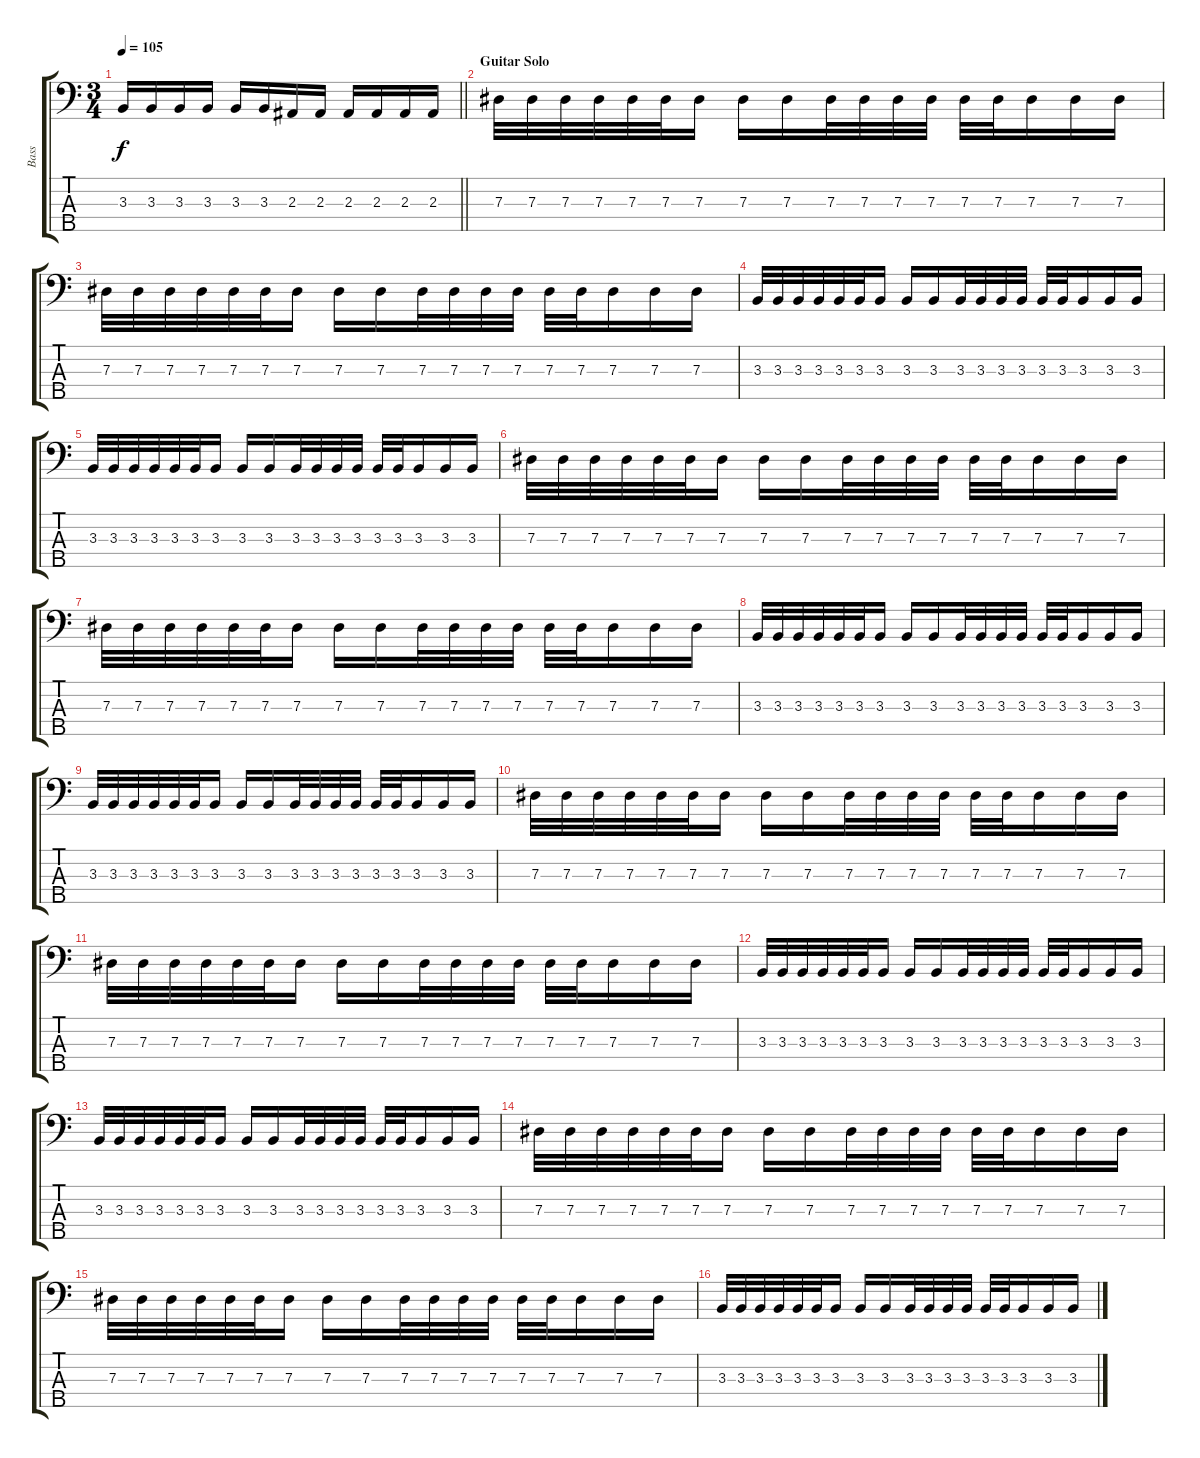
\track ("Bass" "Bass") {instrument electricbassfinger}
\staff {score tabs}
\tuning (Gb2 Db2 Ab1 Eb1 Bb0) {hide}
\ts (3 4)
\tempo 105
\clef f4
\barLineRight lightlight
\ks c
3.3.16{dy f} 3.3.16 3.3.16 3.3.16 3.3.16 3.3.16 2.3.16 2.3.16 2.3.16 2.3.16 2.3.16 2.3.16 |
\section ("" "Guitar Solo")
7.3.32 7.3.32 7.3.32 7.3.32 7.3.32 7.3.32 7.3.16 7.3.16 7.3.16 7.3.32 7.3.32 7.3.32 7.3.32 7.3.32 7.3.32 7.3.16 7.3.16 7.3.16 |
7.3.32 7.3.32 7.3.32 7.3.32 7.3.32 7.3.32 7.3.16 7.3.16 7.3.16 7.3.32 7.3.32 7.3.32 7.3.32 7.3.32 7.3.32 7.3.16 7.3.16 7.3.16 |
3.3.32 3.3.32 3.3.32 3.3.32 3.3.32 3.3.32 3.3.16 3.3.16 3.3.16 3.3.32 3.3.32 3.3.32 3.3.32 3.3.32 3.3.32 3.3.16 3.3.16 3.3.16 |
3.3.32 3.3.32 3.3.32 3.3.32 3.3.32 3.3.32 3.3.16 3.3.16 3.3.16 3.3.32 3.3.32 3.3.32 3.3.32 3.3.32 3.3.32 3.3.16 3.3.16 3.3.16 |
7.3.32 7.3.32 7.3.32 7.3.32 7.3.32 7.3.32 7.3.16 7.3.16 7.3.16 7.3.32 7.3.32 7.3.32 7.3.32 7.3.32 7.3.32 7.3.16 7.3.16 7.3.16 |
7.3.32 7.3.32 7.3.32 7.3.32 7.3.32 7.3.32 7.3.16 7.3.16 7.3.16 7.3.32 7.3.32 7.3.32 7.3.32 7.3.32 7.3.32 7.3.16 7.3.16 7.3.16 |
3.3.32 3.3.32 3.3.32 3.3.32 3.3.32 3.3.32 3.3.16 3.3.16 3.3.16 3.3.32 3.3.32 3.3.32 3.3.32 3.3.32 3.3.32 3.3.16 3.3.16 3.3.16 |
3.3.32 3.3.32 3.3.32 3.3.32 3.3.32 3.3.32 3.3.16 3.3.16 3.3.16 3.3.32 3.3.32 3.3.32 3.3.32 3.3.32 3.3.32 3.3.16 3.3.16 3.3.16 |
7.3.32 7.3.32 7.3.32 7.3.32 7.3.32 7.3.32 7.3.16 7.3.16 7.3.16 7.3.32 7.3.32 7.3.32 7.3.32 7.3.32 7.3.32 7.3.16 7.3.16 7.3.16 |
7.3.32 7.3.32 7.3.32 7.3.32 7.3.32 7.3.32 7.3.16 7.3.16 7.3.16 7.3.32 7.3.32 7.3.32 7.3.32 7.3.32 7.3.32 7.3.16 7.3.16 7.3.16 |
3.3.32 3.3.32 3.3.32 3.3.32 3.3.32 3.3.32 3.3.16 3.3.16 3.3.16 3.3.32 3.3.32 3.3.32 3.3.32 3.3.32 3.3.32 3.3.16 3.3.16 3.3.16 |
3.3.32 3.3.32 3.3.32 3.3.32 3.3.32 3.3.32 3.3.16 3.3.16 3.3.16 3.3.32 3.3.32 3.3.32 3.3.32 3.3.32 3.3.32 3.3.16 3.3.16 3.3.16 |
7.3.32 7.3.32 7.3.32 7.3.32 7.3.32 7.3.32 7.3.16 7.3.16 7.3.16 7.3.32 7.3.32 7.3.32 7.3.32 7.3.32 7.3.32 7.3.16 7.3.16 7.3.16 |
7.3.32 7.3.32 7.3.32 7.3.32 7.3.32 7.3.32 7.3.16 7.3.16 7.3.16 7.3.32 7.3.32 7.3.32 7.3.32 7.3.32 7.3.32 7.3.16 7.3.16 7.3.16 |
3.3.32 3.3.32 3.3.32 3.3.32 3.3.32 3.3.32 3.3.16 3.3.16 3.3.16 3.3.32 3.3.32 3.3.32 3.3.32 3.3.32 3.3.32 3.3.16 3.3.16 3.3.16
